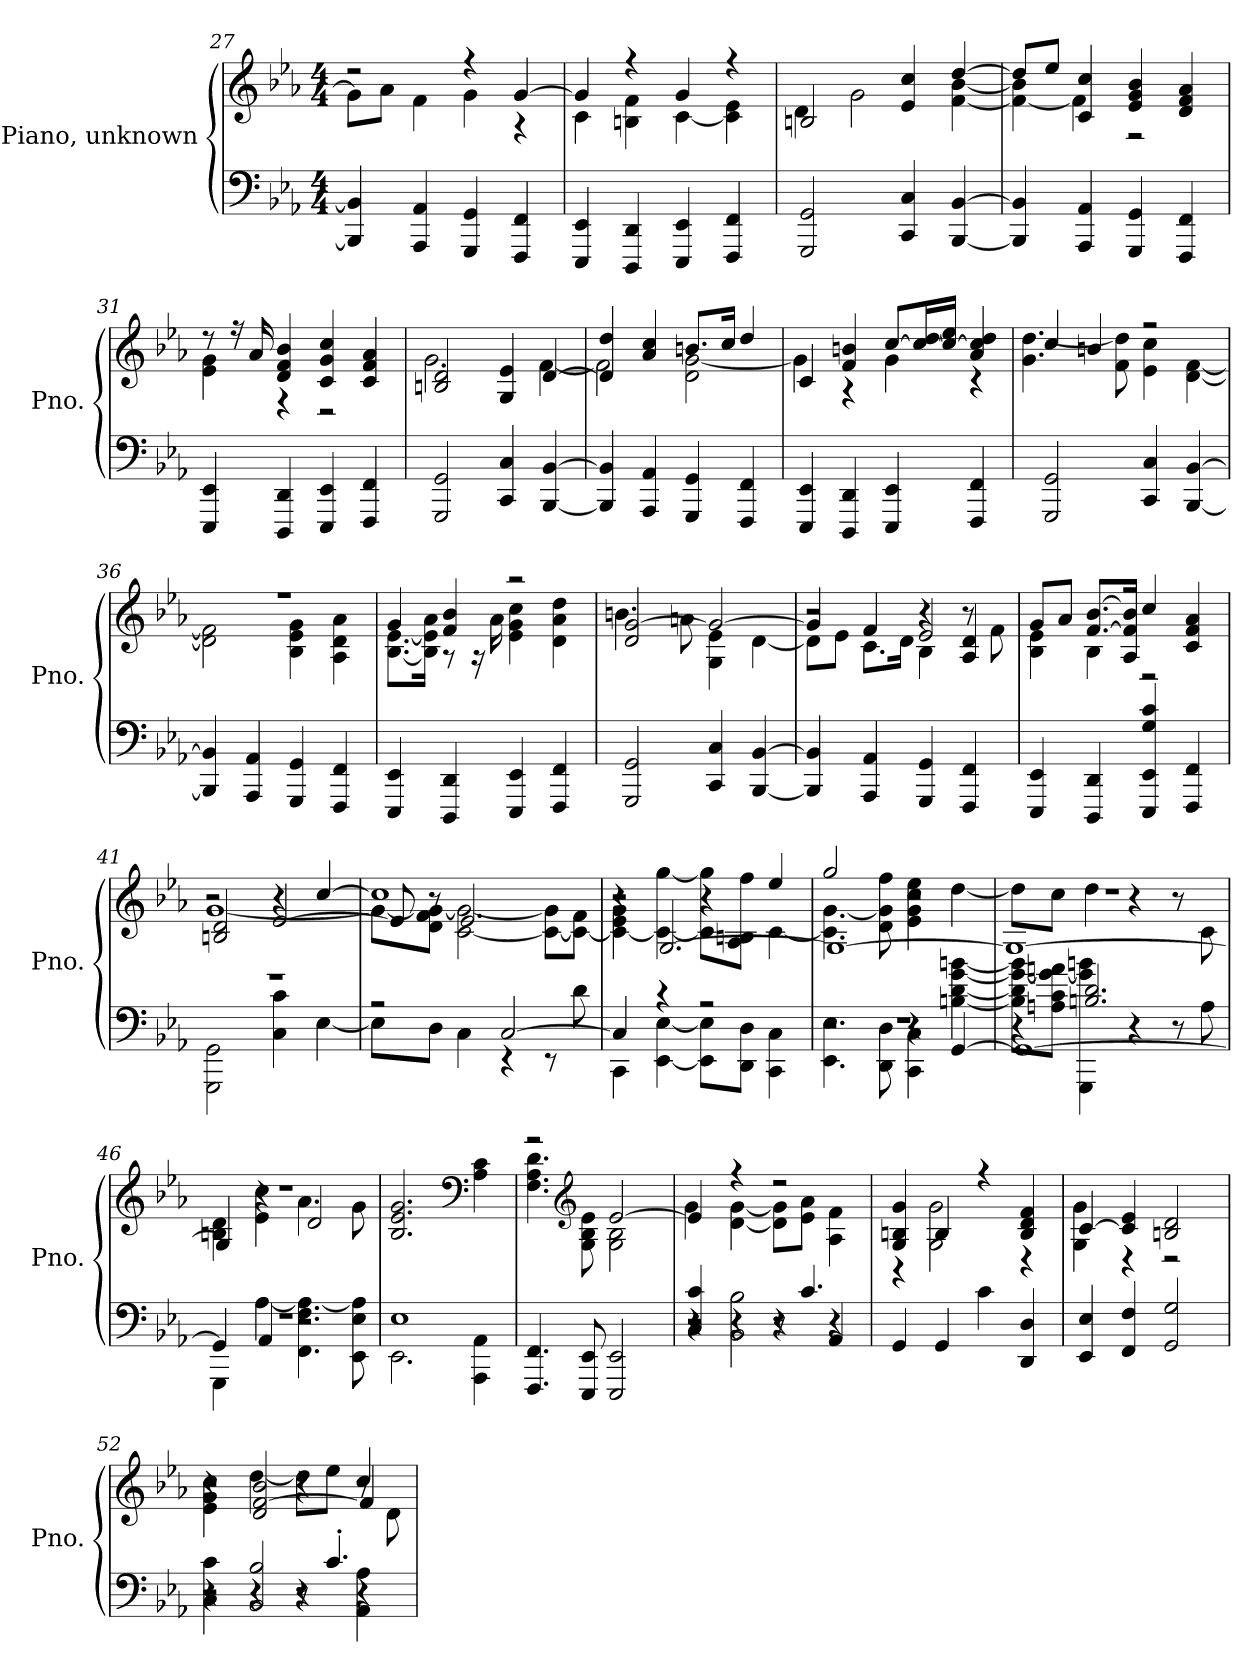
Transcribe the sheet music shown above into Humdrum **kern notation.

**kern	**kern
*part1	*part1
*staff2	*staff1
*I"Piano, unknown	*
*I'Pno.	*
*clefF4	*clefG2
*k[b-e-a-]	*k[b-e-a-]
*M4/4	*M4/4
=27	=27
*	*^
4BBB-/] 4BB-/]	2r	8g\L]
.	.	8a-\J
4AAA-/ 4AA-/	.	4f\
4GGG/ 4GG/	4r	4g\
4FFF/ 4FF/	[4g/	4r
=28	=28	=28
4EEE-/ 4EE-/	4g/]	4c\
4DDD/ 4DD/	4r	4Bn\ 4f\
4EEE-/ 4EE-/	4g/	[4c\
4FFF/ 4FF/	4r	4c\] 4e-\
=29	=29	=29
2GGG/ 2GG/	2Bn/	4d\
.	.	2g\
4CC/ 4C/	4e-/ 4cc/	.
[4BBB-/ [4BB-/	[4dd/	[4f\ [4b-\
=30	=30	=30
4BBB-/] 4BB-/]	8dd/L]	4f\_ 4b-\]
.	8ee-/J	.
4AAA-/ 4AA-/	4c/ 4cc/	4f\]
4GGG/ 4GG/	4e-/ 4g/ 4b-/	2r
4FFF/ 4FF/	4d/ 4f/ 4a-/	.
=31	=31	=31
4EEE-/ 4EE-/	8r	4e-\ 4g\
.	16r	.
.	16a-/	.
4DDD/ 4DD/	4d/ 4f/ 4b-/	4r
4EEE-/ 4EE-/	4c/ 4g/ 4cc/	2r
4FFF/ 4FF/	4c/ 4f/ 4a-/	.
!!LO:LB:g=z	!!
=32	=32	=32
2GGG/ 2GG/	2Bn/ 2d/	2.g\
4CC/ 4C/	4G/ 4e-/	.
[4BBB-/ [4BB-/	[4d/	[4f\
=33	=33	=33
4BBB-/] 4BB-/]	4d/] 4dd/	2f\]
4AAA-/ 4AA-/	4a-/ 4cc/	.
4GGG/ 4GG/	8.bn/L	2d\ [2g\
.	16cc/Jk	.
4FFF/ 4FF/	4dd/	.
=34	=34	=34
4EEE-/ 4EE-/	4c/	4g\]
4DDD/ 4DD/	4f/ 4bn/	4r
4EEE-/ 4EE-/	[8cc/L	4g\
.	16cc/_ 16dd/L	.
.	16cc/_ 16ee-/JJ	.
4FFF/ 4FF/	4a-/ 4cc/] 4dd/	4r
=35	=35	=35
2GGG/ 2GG/	4cc/	4.g\ [4.dd\
.	4bn/	.
.	.	8f\ 8dd\]
4CC/ 4C/	2r	4e-\ 4cc\
[4BBB-/ [4BB-/	.	[4d\ [4f\
=36	=36	=36
4BBB-/] 4BB-/]	1r	2d\] 2f\]
4AAA-/ 4AA-/	.	.
4GGG/ 4GG/	.	4B-\ 4e-\ 4g\
4FFF/ 4FF/	.	4A-\ 4d\ 4a-\
!!LO:PB:g=z	!!
=37	=37	=37
4EEE-/ 4EE-/	4g/	[8.B-\ [8.e-\L
.	.	16B-\] 16e-\] 16a-\Jk
4DDD/ 4DD/	4f/ 4b-/	8r
.	.	16r
.	.	16a-\
4EEE-/ 4EE-/	2r	4e-\ 4g\ 4cc\
4FFF/ 4FF/	.	4d\ 4a-\ 4dd\
=38	=38	=38
2GGG/ 2GG/	2d/ [2g/	4.bn\
.	.	8an\
4CC/ 4C/	2g/_	4G\ 4e-\
[4BBB-/ [4BB-/	.	[4d\
=39	=39	=39
*	*	*^
4BBB-/] 4BB-/]	4g/]	8d\L]	2r
.	.	8e-\J	.
4AAA-/ 4AA-/	4f/	8.c\L	.
.	.	16d\Jk	.
4GGG/ 4GG/	2e-/	4B-\	4r
4FFF/ 4FF/	.	8r	4A-/ 4d/
.	.	8f\	.
*	*	*v	*v
=40	=40	=40
4EEE-/ 4EE-/	8g/L	4B-\ 4e-\
.	8a-/J	.
4DDD/ 4DD/	[8.f/ [8.b-/L	4B-\
.	16A-/ 16f/] 16b-/]Jk	.
4EEE-/ 4EE-/ 4G/ 4c/	4cc/	2r
4FFF/ 4FF/	4c/ 4f/ 4a-/	.
=41	=41	=41
*^	*	*^
1r	2GGG\ 2GG\	2r	[1g	2Bn/ 2d/
.	4C\ 4c\	4r	.	[2e-/
.	[4E-\	[4cc/	.	.
!!LO:LB:g=z	!!	!!
=42	=42	=42	=42	=42
2r	8E-\L]	1cc]	8g\L_	8e-/]
.	8D\J	.	8d\ 8f\ 8g\_J	8r
.	4C\	.	[2c\ 2g\_	2.e-/
[2C/	4r	.	.	.
.	8r	.	8c\_ 8g\]L	.
.	8d\	.	8c\_ 8f\J	.
=43	=43	=43	=43	=43
4C/]	4CC\	2r	4c\_ 4e-\ 4g\	4r
4r	[4EE-\ [4E-\	.	4c\_ [4gg\	[2.G/
2r	8EE-\] 8E-\]L	4r	8c\] 8gg\]L	.
.	8DD\ 8D\J	.	8A-\ 8Bn\ 8ff\J	.
.	4CC\ 4C\	4ee-/	[4c\	.
=44	=44	=44	=44	=44
*	*^	*	*	*
1r	4.EE-\ 4.E-\	2r	2gg/	4.c\] [4.g\	1G_
.	8DD\ 8D\	.	.	8d\ 8g\] 8ff\	.
.	4CC\ 4C\	4r	2r	4e-\ 4g\ 4cc\ 4ee-\	.
.	[4Bn\ [4d\ [4g\ [4bn\	[4GG/	.	[4dd\	.
=45	=45	=45	=45	=45	=45
4r	8B\] 8d\] 8g\_ 8b\]L	1GG_	1r	8dd\L]	1G_
.	8An\ 8c\ 8g\_ 8an\J	.	.	8cc\J	.
2.Bn/ 2.d/	4GGG\ 4g\] 4bn\	.	.	4dd\	.
.	4r	.	.	4r	.
.	8r	.	.	8r	.
.	8A\	.	.	8c\	.
!!LO:LB:g=z	!!	!!
=46	=46	=46	=46	=46	=46
1r	4GGG\	4GG/]	1r	4Bn\ 4d\	4G/]
.	[4A-\	4AA-/	.	4e-\ 4cc\	4r
.	4.FF\ 4.F\ 4.A-\_	2r	.	4.a-\	2d/
.	8EE-\ 8E-\ 8A-\]	.	.	8g\	.
*	*v	*v	*	*	*
*	*	*v	*v	*v
=47	=47	=47
1E-	2.EE-\	2.B-/ 2.e-/ 2.g/
*	*	*clefF4
.	4AAA-\ 4AA-\	4A-\ 4c\
*v	*v	*
=48	=48
*	*^
4.FFF/ 4.FF/	2r	4.F\ 4.A-\ 4.d\
*	*clefG2	*
8EEE-/ 8EE-/	.	8G\ 8B-\ 8e-\
2EEE-/ 2EE-/	[2e-/	2G\ 2B-\
=49	=49	=49
*^	*	*
*	*^	*	*
2r	4r	4C/ 4c/	4e-/]	4g\
.	2BB-\ 2B-\	4r	4r	[4d\ [4g\
8r	.	4r	2r	8d\] 8g\]L
4.c/	.	.	.	8e-\ 8a-\J
.	4r	4AA-/	.	4A-\ 4f\
*v	*v	*v	*	*
=50	=50	=50
4GG/	4G/ 4Bn/ 4g/	4r
4GG/	4B/	2G\ 2g\
4c\	4r	.
4DD/ 4D/	4B/ 4d/ 4f/	4r
=51	=51	=51
4EE-/ 4E-/	[4c/	4G\ 4g\
4FF/ 4F/	4c/] 4e-/	4r
2GG/ 2G/	2Bn/ 2d/	2r
!!LO:LB:g=z
=52	=52	=52
*^	*	*^
*	*^	*	*	*
2r	4C\ 4c\	4r	2r	4e-\ 4g\ 4cc\	4r
.	4r	2BB-/ 2B-/	.	[4dd\	2d/ [2f/ 2b-/
8r	4r	.	4r	8dd\L]	.
4.c'/	.	.	.	8ee-\J	.
.	4AA-\ 4A-\	4r	4cc/	8r	4f/]
.	.	.	.	8d\	.
*v	*v	*v	*	*	*
*	*v	*v	*v
=	=
*-	*-
